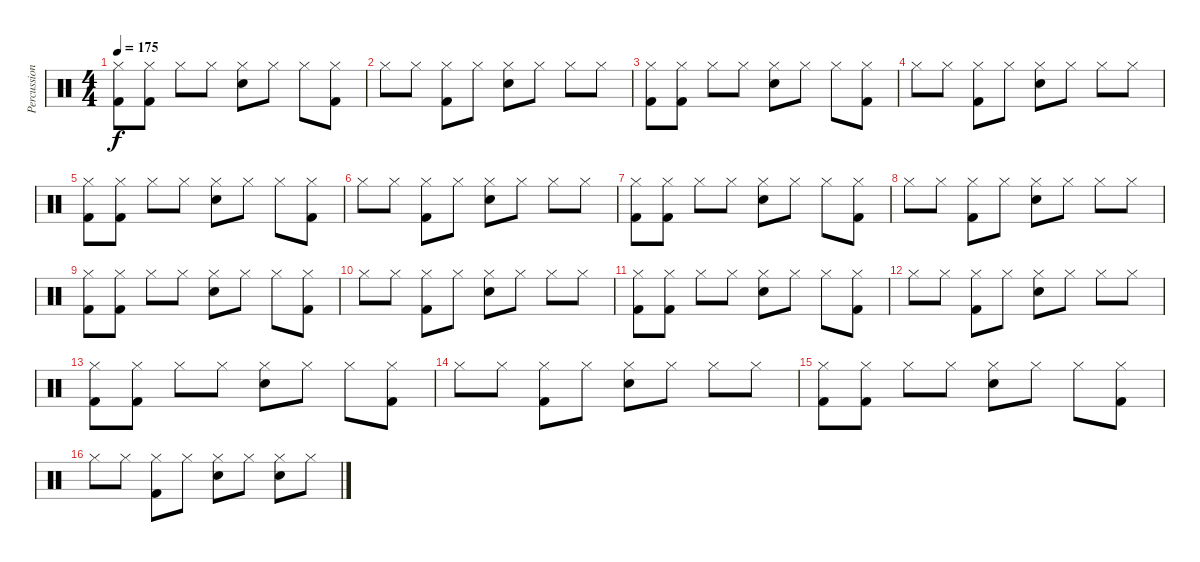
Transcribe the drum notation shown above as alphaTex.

\track ("Percussion" "Percussion") {instrument percussion}
\staff {score}
\articulation defaults
\ts (4 4)
\tempo 175
\clef neutral
\ks c
("Hi-Hat (closed)" "Kick (hit) 2").8{dy f} ("Hi-Hat (closed)" "Kick (hit) 2").8 "Hi-Hat (closed)".8 "Hi-Hat (closed)".8 ("Hi-Hat (closed)" "Electric Snare (hit)").8 "Hi-Hat (closed)".8 "Hi-Hat (closed)".8 ("Hi-Hat (closed)" "Kick (hit) 2").8 |
"Hi-Hat (closed)".8 "Hi-Hat (closed)".8 ("Hi-Hat (closed)" "Kick (hit) 2").8 "Hi-Hat (closed)".8 ("Hi-Hat (closed)" "Electric Snare (hit)").8 "Hi-Hat (closed)".8 "Hi-Hat (closed)".8 "Hi-Hat (closed)".8 |
("Hi-Hat (closed)" "Kick (hit) 2").8 ("Hi-Hat (closed)" "Kick (hit) 2").8 "Hi-Hat (closed)".8 "Hi-Hat (closed)".8 ("Hi-Hat (closed)" "Electric Snare (hit)").8 "Hi-Hat (closed)".8 "Hi-Hat (closed)".8 ("Hi-Hat (closed)" "Kick (hit) 2").8 |
"Hi-Hat (closed)".8 "Hi-Hat (closed)".8 ("Hi-Hat (closed)" "Kick (hit) 2").8 "Hi-Hat (closed)".8 ("Hi-Hat (closed)" "Electric Snare (hit)").8 "Hi-Hat (closed)".8 "Hi-Hat (closed)".8 "Hi-Hat (closed)".8 |
("Hi-Hat (closed)" "Kick (hit) 2").8 ("Hi-Hat (closed)" "Kick (hit) 2").8 "Hi-Hat (closed)".8 "Hi-Hat (closed)".8 ("Hi-Hat (closed)" "Electric Snare (hit)").8 "Hi-Hat (closed)".8 "Hi-Hat (closed)".8 ("Hi-Hat (closed)" "Kick (hit) 2").8 |
"Hi-Hat (closed)".8 "Hi-Hat (closed)".8 ("Hi-Hat (closed)" "Kick (hit) 2").8 "Hi-Hat (closed)".8 ("Hi-Hat (closed)" "Electric Snare (hit)").8 "Hi-Hat (closed)".8 "Hi-Hat (closed)".8 "Hi-Hat (closed)".8 |
("Hi-Hat (closed)" "Kick (hit) 2").8 ("Hi-Hat (closed)" "Kick (hit) 2").8 "Hi-Hat (closed)".8 "Hi-Hat (closed)".8 ("Hi-Hat (closed)" "Electric Snare (hit)").8 "Hi-Hat (closed)".8 "Hi-Hat (closed)".8 ("Hi-Hat (closed)" "Kick (hit) 2").8 |
"Hi-Hat (closed)".8 "Hi-Hat (closed)".8 ("Hi-Hat (closed)" "Kick (hit) 2").8 "Hi-Hat (closed)".8 ("Hi-Hat (closed)" "Electric Snare (hit)").8 "Hi-Hat (closed)".8 "Hi-Hat (closed)".8 "Hi-Hat (closed)".8 |
("Hi-Hat (closed)" "Kick (hit) 2").8 ("Hi-Hat (closed)" "Kick (hit) 2").8 "Hi-Hat (closed)".8 "Hi-Hat (closed)".8 ("Hi-Hat (closed)" "Electric Snare (hit)").8 "Hi-Hat (closed)".8 "Hi-Hat (closed)".8 ("Hi-Hat (closed)" "Kick (hit) 2").8 |
"Hi-Hat (closed)".8 "Hi-Hat (closed)".8 ("Hi-Hat (closed)" "Kick (hit) 2").8 "Hi-Hat (closed)".8 ("Hi-Hat (closed)" "Electric Snare (hit)").8 "Hi-Hat (closed)".8 "Hi-Hat (closed)".8 "Hi-Hat (closed)".8 |
("Hi-Hat (closed)" "Kick (hit) 2").8 ("Hi-Hat (closed)" "Kick (hit) 2").8 "Hi-Hat (closed)".8 "Hi-Hat (closed)".8 ("Hi-Hat (closed)" "Electric Snare (hit)").8 "Hi-Hat (closed)".8 "Hi-Hat (closed)".8 ("Hi-Hat (closed)" "Kick (hit) 2").8 |
"Hi-Hat (closed)".8 "Hi-Hat (closed)".8 ("Hi-Hat (closed)" "Kick (hit) 2").8 "Hi-Hat (closed)".8 ("Hi-Hat (closed)" "Electric Snare (hit)").8 "Hi-Hat (closed)".8 "Hi-Hat (closed)".8 "Hi-Hat (closed)".8 |
("Hi-Hat (closed)" "Kick (hit) 2").8 ("Hi-Hat (closed)" "Kick (hit) 2").8 "Hi-Hat (closed)".8 "Hi-Hat (closed)".8 ("Hi-Hat (closed)" "Electric Snare (hit)").8 "Hi-Hat (closed)".8 "Hi-Hat (closed)".8 ("Hi-Hat (closed)" "Kick (hit) 2").8 |
"Hi-Hat (closed)".8 "Hi-Hat (closed)".8 ("Hi-Hat (closed)" "Kick (hit) 2").8 "Hi-Hat (closed)".8 ("Hi-Hat (closed)" "Electric Snare (hit)").8 "Hi-Hat (closed)".8 "Hi-Hat (closed)".8 "Hi-Hat (closed)".8 |
("Hi-Hat (closed)" "Kick (hit) 2").8 ("Hi-Hat (closed)" "Kick (hit) 2").8 "Hi-Hat (closed)".8 "Hi-Hat (closed)".8 ("Hi-Hat (closed)" "Electric Snare (hit)").8 "Hi-Hat (closed)".8 "Hi-Hat (closed)".8 ("Hi-Hat (closed)" "Kick (hit) 2").8 |
"Hi-Hat (closed)".8 "Hi-Hat (closed)".8 ("Hi-Hat (closed)" "Kick (hit) 2").8 "Hi-Hat (closed)".8 ("Hi-Hat (closed)" "Electric Snare (hit)").8 "Hi-Hat (closed)".8 ("Hi-Hat (closed)" "Electric Snare (hit)").8 "Hi-Hat (closed)".8
